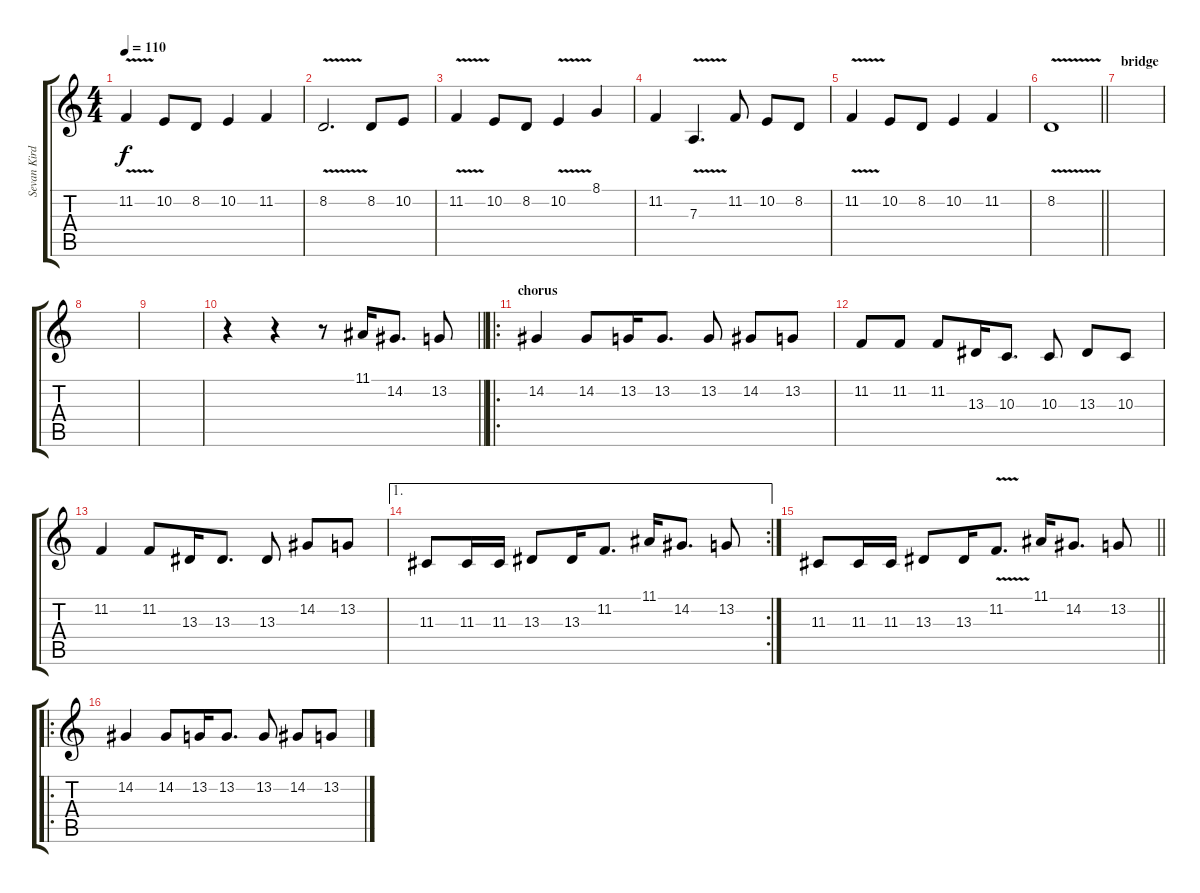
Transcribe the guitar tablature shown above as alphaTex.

\track ("Sevan Kirder" "Sevan Kird") {instrument bagpipe}
\staff {score tabs}
\tuning (B3 Gb3 D3 A2 E2 B1) {hide}
\ts (4 4)
\tempo 110
\clef g2
\ks c
11.2{v}.4{dy f} 10.2.8 8.2.8 10.2.4 11.2.4 |
8.2{v}.2{d} 8.2.8 10.2.8 |
11.2{v}.4 10.2.8 8.2.8 10.2{v}.4 8.1.4 |
11.2.4 7.3{v}.4{d} 11.2.8 10.2.8 8.2.8 |
11.2{v}.4 10.2.8 8.2.8 10.2.4 11.2.4 |
\barLineRight lightlight
8.2{v}.1 |
\section ("" "bridge")
|
|
|
\barLineRight lightlight
r.4 r.4 r.8 11.1.16 14.2.8{d} 13.2.8 |
\ro
\section ("" "chorus")
14.2.4 14.2.8 13.2.16 13.2.8{d} 13.2.8 14.2.8 13.2.8 |
11.2.8 11.2.8 11.2.8 13.3.16 10.3.8{d} 10.3.8 13.3.8 10.3.8 |
11.2.4 11.2.8 13.3.16 13.3.8{d} 13.3.8 14.2.8 13.2.8 |
\ae 1
\rc 2
11.3.8 11.3.16 11.3.16 13.3.8 13.3.16 11.2.8{d} 11.1.16 14.2.8{d} 13.2.8 |
\barLineRight lightlight
11.3.8 11.3.16 11.3.16 13.3.8 13.3.16 11.2{v}.8{d} 11.1.16 14.2.8{d} 13.2.8 |
\ro
\section ("" "")
14.2.4 14.2.8 13.2.16 13.2.8{d} 13.2.8 14.2.8 13.2.8
